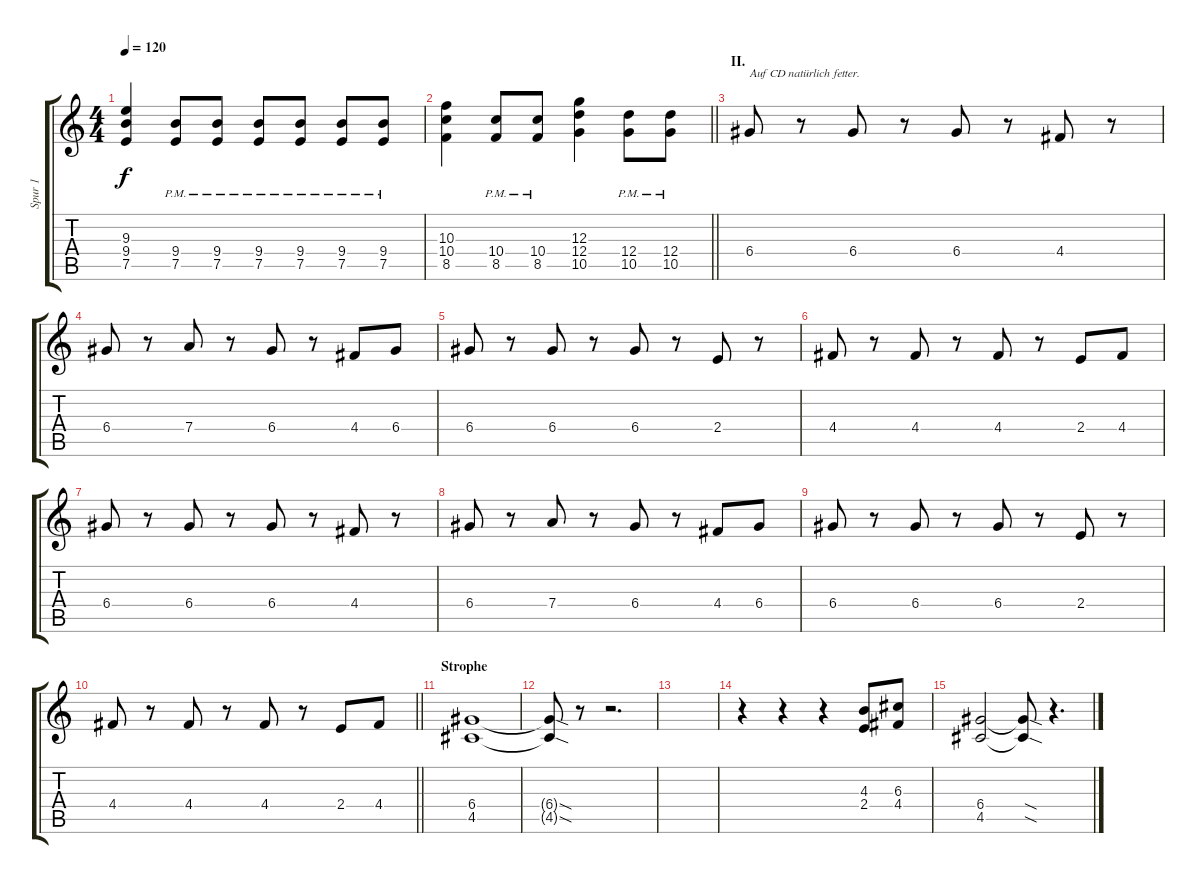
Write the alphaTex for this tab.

\track ("Spur 1" "Spur 1") {instrument distortionguitar}
\staff {score tabs}
\tuning (E4 B3 G3 D3 A2 E2) {hide}
\ts (4 4)
\tempo 120
\clef g2
\ks c
(9.3 9.4 7.5).4{dy f} (9.4{pm} 7.5{pm}).8 (9.4{pm} 7.5{pm}).8 (9.4{pm} 7.5{pm}).8 (9.4{pm} 7.5{pm}).8 (9.4{pm} 7.5{pm}).8 (9.4{pm} 7.5{pm}).8 |
\barLineRight lightlight
(10.3 10.4 8.5).4 (10.4{pm} 8.5{pm}).8 (10.4{pm} 8.5{pm}).8 (12.3 12.4 10.5).4 (12.4{pm} 10.5{pm}).8 (12.4{pm} 10.5{pm}).8 |
\section ("" "II.")
6.4.8{txt "Auf CD natürlich fetter."} r.8 6.4.8 r.8 6.4.8 r.8 4.4.8 r.8 |
6.4.8 r.8 7.4.8 r.8 6.4.8 r.8 4.4.8 6.4.8 |
6.4.8 r.8 6.4.8 r.8 6.4.8 r.8 2.4.8 r.8 |
4.4.8 r.8 4.4.8 r.8 4.4.8 r.8 2.4.8 4.4.8 |
6.4.8 r.8 6.4.8 r.8 6.4.8 r.8 4.4.8 r.8 |
6.4.8 r.8 7.4.8 r.8 6.4.8 r.8 4.4.8 6.4.8 |
6.4.8 r.8 6.4.8 r.8 6.4.8 r.8 2.4.8 r.8 |
\barLineRight lightlight
4.4.8 r.8 4.4.8 r.8 4.4.8 r.8 2.4.8 4.4.8 |
\section ("" "Strophe")
(6.4 4.5).1 |
(6.4{sod t} 4.5{sod t}).8 r.8 r.2{d} |
|
r.4 r.4 r.4 (4.3 2.4).8 (6.3 4.4).8 |
(6.4 4.5).2 (6.4{sod t} 4.5{sod t}).8 r.4{d}
